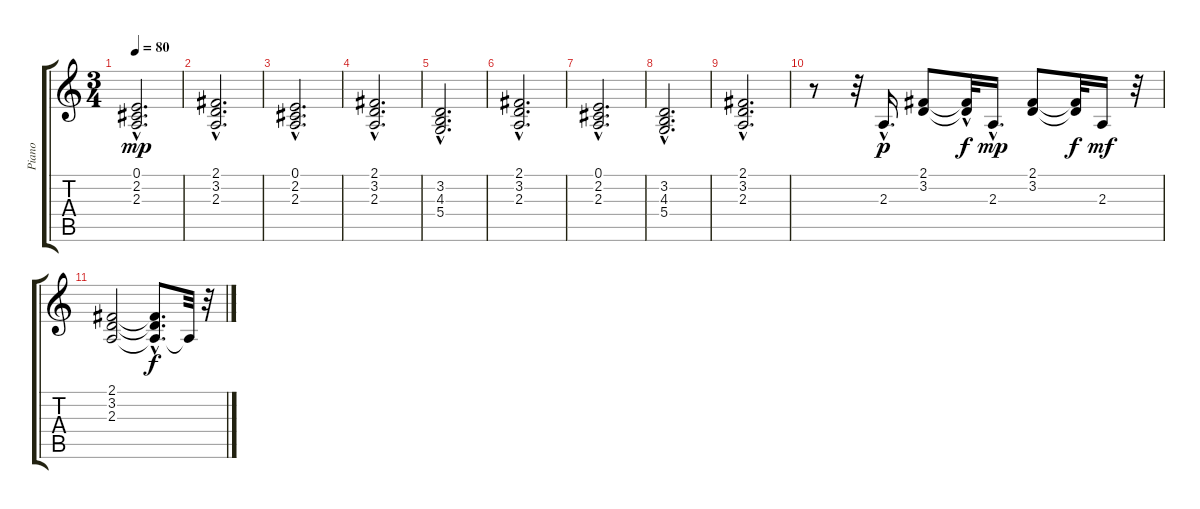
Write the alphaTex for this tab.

\track ("Piano " "Piano ") {instrument electricpiano1}
\staff {score tabs}
\tuning (E4 B3 G3 D3 A2 E2) {hide}
\ts (3 4)
\tempo 80
\clef g2
\ks c
(0.1{hac} 2.2{hac} 2.3{hac}).2{d dy mp} |
(2.1{hac} 3.2{hac} 2.3{hac}).2{d} |
(0.1{hac} 2.2{hac} 2.3{hac}).2{d} |
(2.1{hac} 3.2{hac} 2.3{hac}).2{d} |
(3.2{hac} 4.3{hac} 5.4{hac}).2{d} |
(2.1{hac} 3.2{hac} 2.3{hac}).2{d} |
(0.1{hac} 2.2{hac} 2.3{hac}).2{d} |
(3.2{hac} 4.3{hac} 5.4{hac}).2{d} |
(2.1{hac} 3.2{hac} 2.3{hac}).2{d} |
r.8 r.32 2.3{hac}.16{d dy p} (2.1 3.2).8 (2.1{hac t} 3.2{t}).32{dy f} 2.3{hac}.16{d dy mp} (2.1 3.2).8 (2.1{t} 3.2{t}).32{dy f} 2.3.16{dy mf} r.32 |
(2.1 3.2 2.3).2 (2.1{t} 3.2{t} 2.3{hac t}).8{d dy f} 2.3{t}.32 r.32
